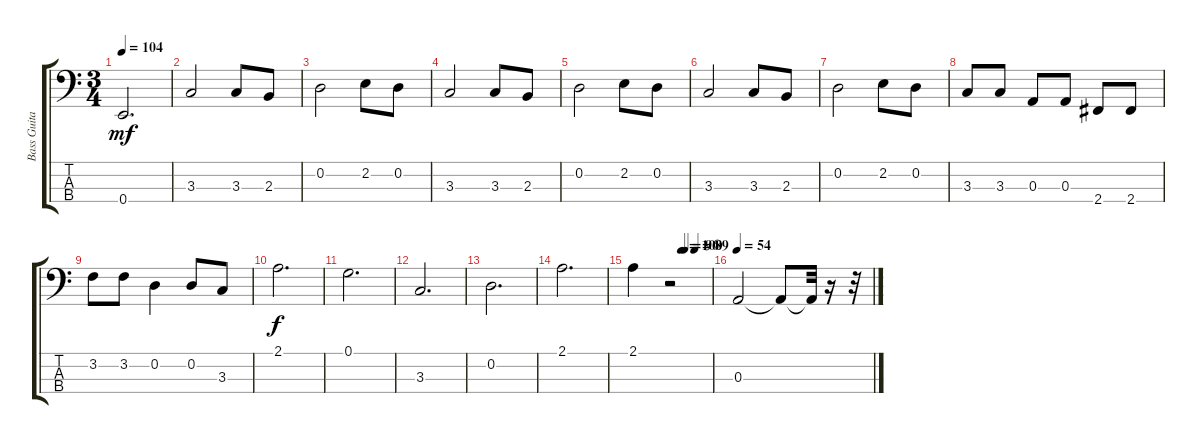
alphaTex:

\track ("Bass Guitar" "Bass Guita") {instrument electricbassfinger}
\staff {score tabs}
\tuning (G2 D2 A1 E1) {hide}
\ts (3 4)
\tempo 104
\clef f4
\ks c
0.4.2{d dy mf} |
3.3.2 3.3.8 2.3.8 |
0.2.2 2.2.8 0.2.8 |
3.3.2 3.3.8 2.3.8 |
0.2.2 2.2.8 0.2.8 |
3.3.2 3.3.8 2.3.8 |
0.2.2 2.2.8 0.2.8 |
3.3.8 3.3.8 0.3.8 0.3.8 2.4.8 2.4.8 |
3.2.8 3.2.8 0.2.4 0.2.8 3.3.8 |
2.1.2{d dy f} |
0.1.2{d} |
3.3.2{d} |
0.2.2{d} |
2.1.2{d} |
\tempo (100 0.625)
\tempo (96 0.6666666666666666)
\tempo (89 0.7916666666666666)
2.1.4 r.2 |
\tempo 54
0.3.2 0.3{t}.8 0.3{t}.32 r.16 r.32
